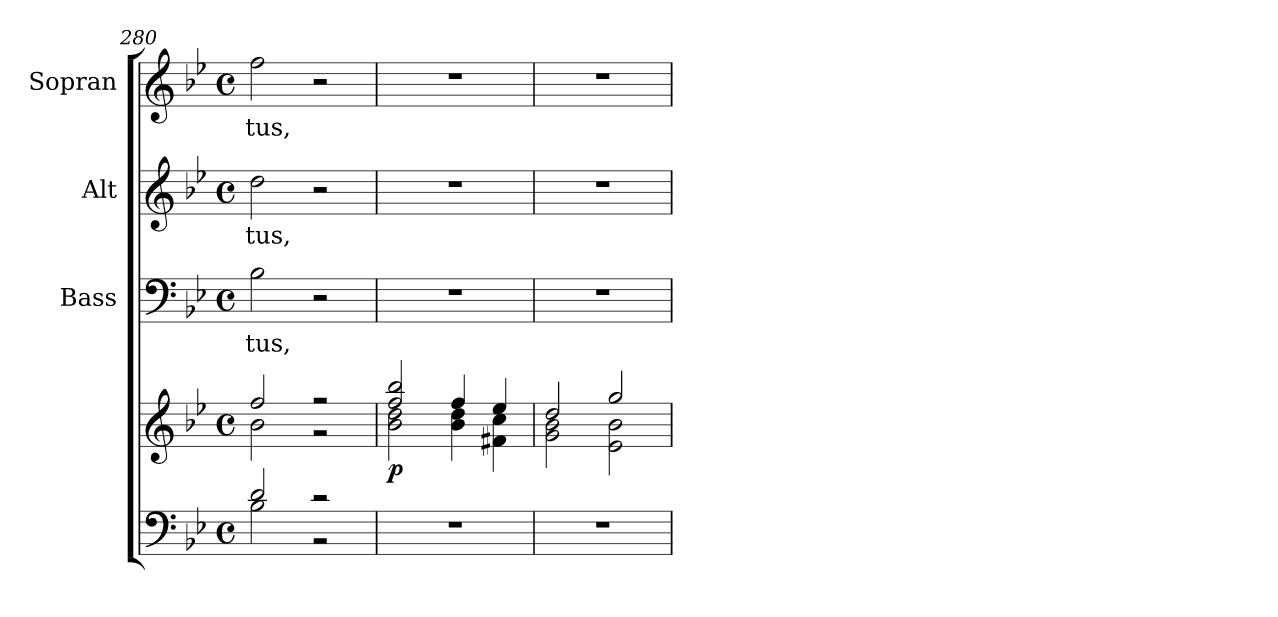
**kern	**kern	**dynam	**kern	**text	**kern	**text	**kern	**text
*part4	*part4	*part4	*part3	*part3	*part2	*part2	*part1	*part1
*staff5	*staff4	*staff4/5	*staff3	*staff3	*staff2	*staff2	*staff1	*staff1
*	*	*	*I"Bass	*	*I"Alt	*	*I"Sopran	*
*	*	*	*I'B.	*	*I'A.	*	*I'S.	*
*clefF4	*clefG2	*	*clefF4	*	*clefG2	*	*clefG2	*
*k[b-e-]	*k[b-e-]	*	*k[b-e-]	*	*k[b-e-]	*	*k[b-e-]	*
*B-:	*B-:	*	*B-:	*	*B-:	*	*B-:	*
*M4/4	*M4/4	*	*M4/4	*	*M4/4	*	*M4/4	*
*met(c)	*met(c)	*	*met(c)	*	*met(c)	*	*met(c)	*
=280	=280	=280	=280	=280	=280	=280	=280	=280
*^	*^	*	*	*	*	*	*	*
!	!	!	!	!	!	!LO:LY:b	!	!LO:LY:b	!	!LO:LY:b
2d/	2B-\	2ff/	2b-\	.	2B-\	-tus,	2dd\	-tus,	2ff\	-tus,
2r	2r	2r	2r	.	2r	.	2r	.	2r	.
=281	=281	=281	=281	=281	=281	=281	=281	=281	=281	=281
!	!	!	!	!LO:DY:b	!	!	!	!	!	!
*v	*v	*	*	*	*	*	*	*	*	*
1r	2ff/ 2bb-/	2b-\ 2dd\	p	1r	.	1r	.	1r	.
.	4ff/	4b-\ 4dd\	.	.	.	.	.	.	.
.	4ee-/	4f#X\ 4cc\	.	.	.	.	.	.	.
=282	=282	=282	=282	=282	=282	=282	=282	=282	=282
1r	2dd/	2g\ 2b-\	.	1r	.	1r	.	1r	.
.	2gg/	2e-\ 2b-\	.	.	.	.	.	.	.
*	*v	*v	*	*	*	*	*	*	*
=	=	=	=	=	=	=	=	=
*-	*-	*-	*-	*-	*-	*-	*-	*-
